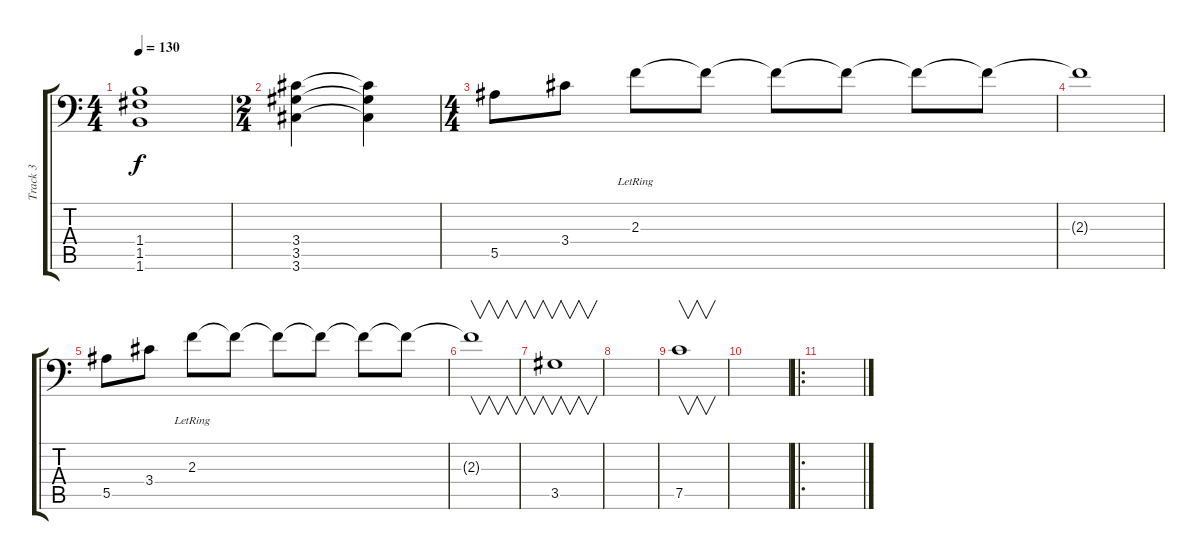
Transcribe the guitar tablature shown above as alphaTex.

\track ("Track 3" "Track 3") {instrument electricguitarclean}
\staff {score tabs}
\tuning (C4 G3 Eb3 Bb2 F2 Bb1) {hide}
\ts (4 4)
\tempo 130
\clef f4
\ks c
(1.4 1.5 1.6).1{dy f} |
\ts (2 4)
(3.4 3.5 3.6).4 (3.4{t} 3.5{t} 3.6{t}).4 |
\ts (4 4)
5.5.8{volume 15 balance 8 instrument electricguitarclean} 3.4.8 2.3{lr}.8 2.3{t}.8 2.3{t}.8 2.3{t}.8 2.3{t}.8 2.3{t}.8 |
2.3{t}.1 |
5.5.8{volume 15 balance 8 instrument electricguitarclean} 3.4.8 2.3{lr}.8 2.3{t}.8 2.3{t}.8 2.3{t}.8 2.3{t}.8 2.3{t}.8 |
2.3{t}.1{v} |
3.5.1{v} |
|
7.5.1{v} |
|
\ro
